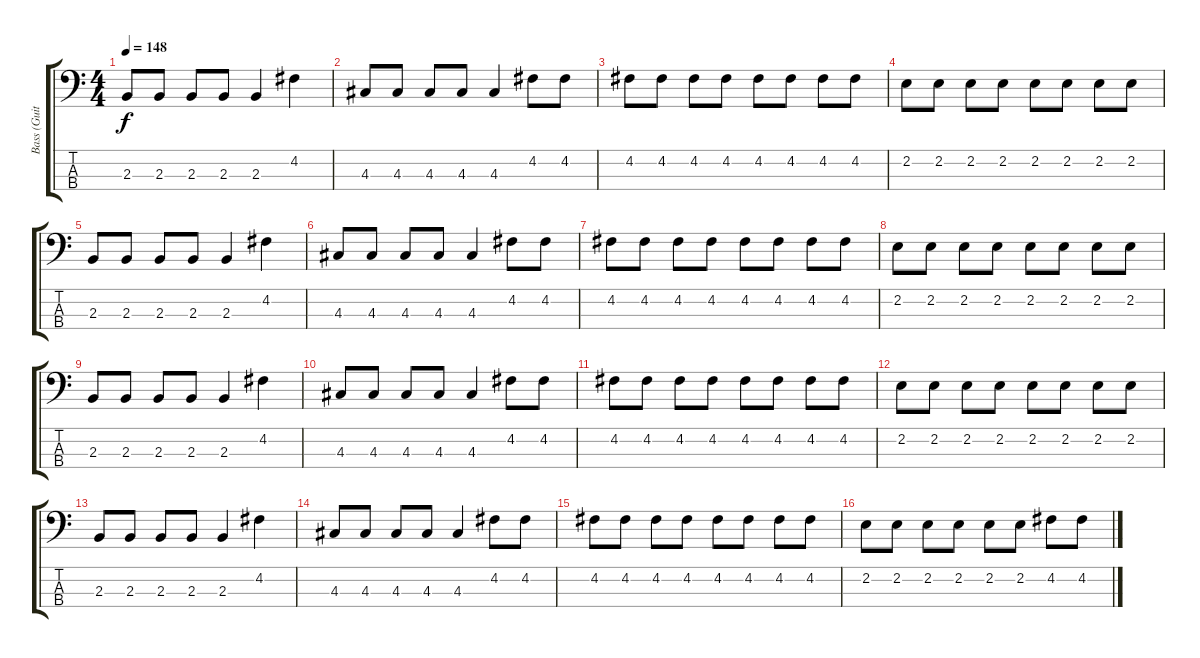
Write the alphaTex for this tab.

\track ("Bass (Guitar 3) [see score info]" "Bass (Guit") {instrument electricbasspick}
\staff {score tabs}
\tuning (G2 D2 A1 E1) {hide}
\ts (4 4)
\tempo 148
\clef f4
\ks c
2.3.8{dy f} 2.3.8 2.3.8 2.3.8 2.3.4 4.2.4 |
4.3.8 4.3.8 4.3.8 4.3.8 4.3.4 4.2.8 4.2.8 |
4.2.8 4.2.8 4.2.8 4.2.8 4.2.8 4.2.8 4.2.8 4.2.8 |
2.2.8 2.2.8 2.2.8 2.2.8 2.2.8 2.2.8 2.2.8 2.2.8 |
2.3.8 2.3.8 2.3.8 2.3.8 2.3.4 4.2.4 |
4.3.8 4.3.8 4.3.8 4.3.8 4.3.4 4.2.8 4.2.8 |
4.2.8 4.2.8 4.2.8 4.2.8 4.2.8 4.2.8 4.2.8 4.2.8 |
2.2.8 2.2.8 2.2.8 2.2.8 2.2.8 2.2.8 2.2.8 2.2.8 |
2.3.8 2.3.8 2.3.8 2.3.8 2.3.4 4.2.4 |
4.3.8 4.3.8 4.3.8 4.3.8 4.3.4 4.2.8 4.2.8 |
4.2.8 4.2.8 4.2.8 4.2.8 4.2.8 4.2.8 4.2.8 4.2.8 |
2.2.8 2.2.8 2.2.8 2.2.8 2.2.8 2.2.8 2.2.8 2.2.8 |
2.3.8 2.3.8 2.3.8 2.3.8 2.3.4 4.2.4 |
4.3.8 4.3.8 4.3.8 4.3.8 4.3.4 4.2.8 4.2.8 |
4.2.8 4.2.8 4.2.8 4.2.8 4.2.8 4.2.8 4.2.8 4.2.8 |
2.2.8 2.2.8 2.2.8 2.2.8 2.2.8 2.2.8 4.2.8 4.2.8
